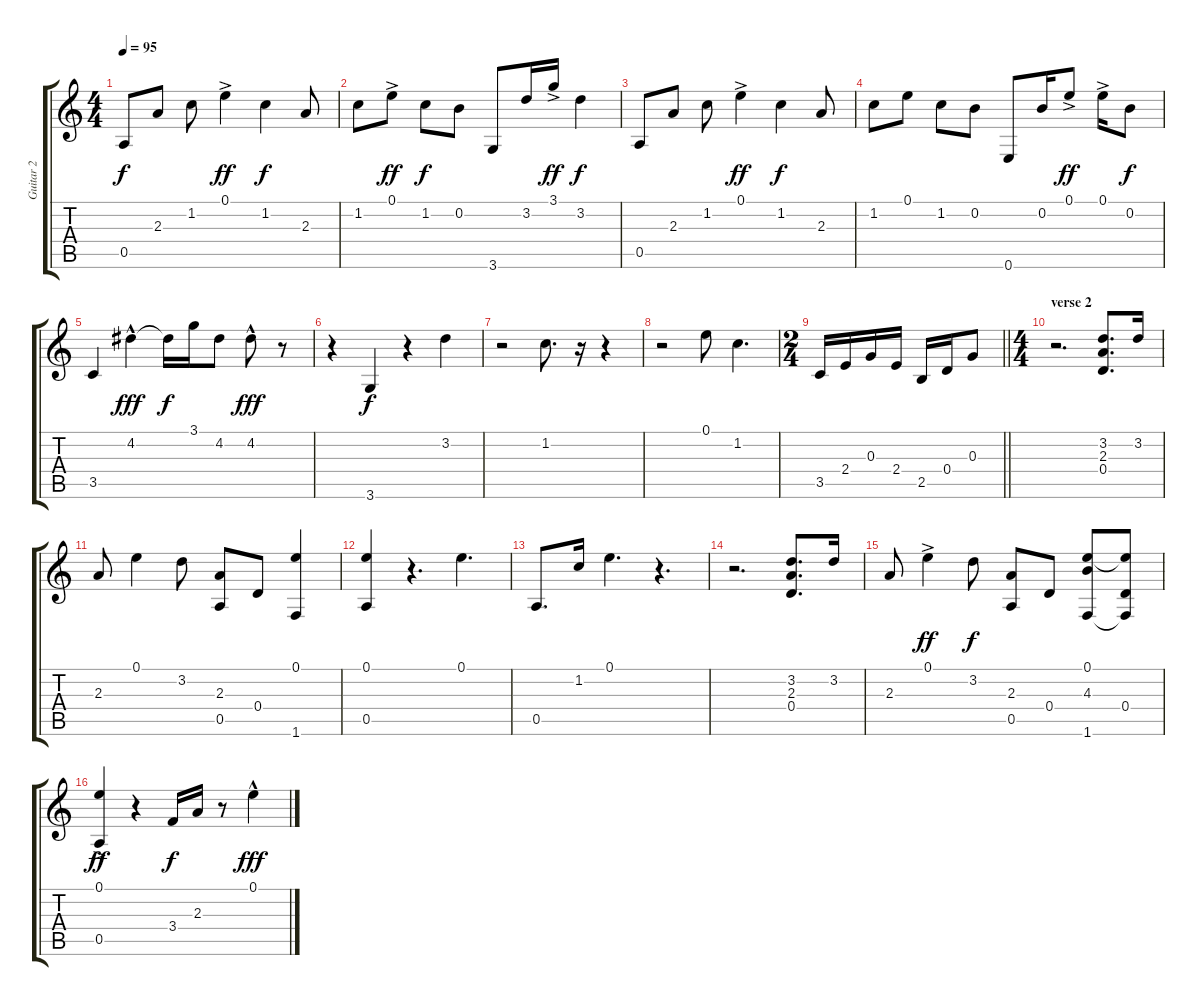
\track ("Guitar 2" "Guitar 2") {instrument acousticguitarnylon}
\staff {score tabs}
\tuning (E4 B3 G3 D3 A2 E2) {hide}
\ts (4 4)
\tempo 95
\clef g2
\ks c
0.5.8{dy f} 2.3.8 1.2.8 0.1{ac}.4{dy ff} 1.2.4{dy f} 2.3.8 |
1.2.8 0.1{ac}.8{dy ff} 1.2.8{dy f} 0.2.8 3.6.8 3.2.16 3.1{ac}.16{dy ff} 3.2.4{dy f} |
0.5.8 2.3.8 1.2.8 0.1{ac}.4{dy ff} 1.2.4{dy f} 2.3.8 |
1.2.8 0.1.8 1.2.8 0.2.8 0.6.8 0.2.16 0.1{ac}.8{dy ff} 0.1{ac}.16 0.2.8{dy f} |
3.5.4 4.2{hac}.4{dy fff} 4.2{t}.16{dy f} 3.1.16 4.2.8 4.2{hac}.8{dy fff} r.8 |
r.4 3.6.4{dy f} r.4 3.2.4 |
r.2 1.2.8{d} r.16 r.4 |
r.2 0.1.8 1.2.4{d} |
\ts (2 4)
\barLineRight lightlight
3.5.16 2.4.16 0.3.16 2.4.16 2.5.16 0.4.16 0.3.8 |
\ts (4 4)
\section ("" "verse 2")
r.2{d} (3.2 2.3 0.4).8{d} 3.2.16 |
2.3.8 0.1.4 3.2.8 (2.3 0.5).8 0.4.8 (0.1 1.6).4 |
(0.1 0.5).4 r.4{d} 0.1.4{d} |
0.5.8{d} 1.2.16 0.1.4{d} r.4{d} |
r.2{d} (3.2 2.3 0.4).8{d} 3.2.16 |
2.3.8 0.1{ac}.4{dy ff} 3.2.8{dy f} (2.3 0.5).8 0.4.8 (0.1 4.3 1.6).8 (0.1{t} 0.4 1.6{t}).8 |
(0.1{ac} 0.5).4{dy ff} r.4 3.4.16{dy f} 2.3.16 r.8 0.1{hac}.4{dy fff}
